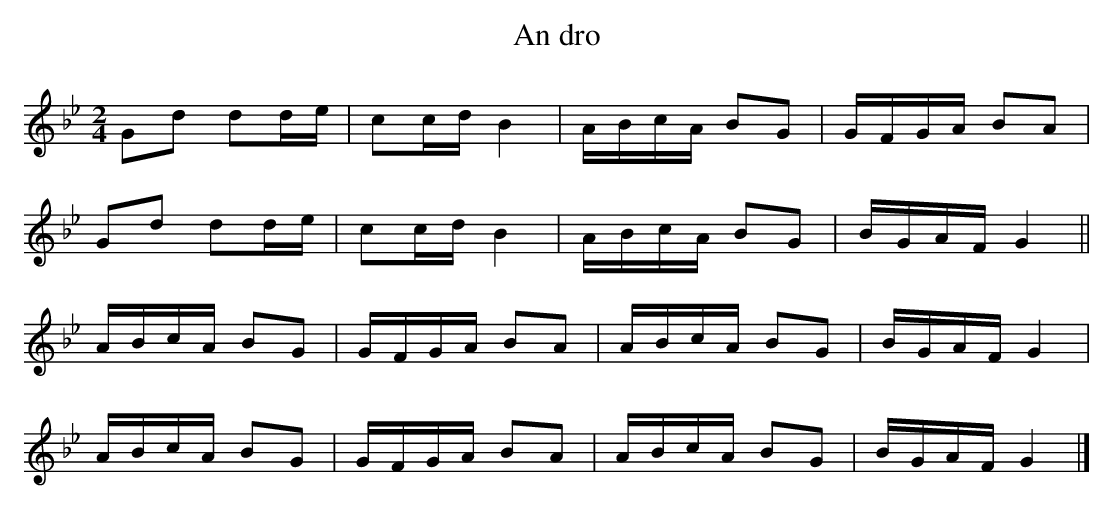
X:1
T:An dro
M:2/4
L:1/8
K:Gm
Gd dd/e/|cc/d/ B2|A/B/c/A/ BG|G/F/G/A/ BA|
Gd dd/e/|cc/d/ B2|A/B/c/A/ BG|B/G/A/F/ G2||
A/B/c/A/ BG|G/F/G/A/ BA|A/B/c/A/ BG|B/G/A/F/ G2|
A/B/c/A/ BG|G/F/G/A/ BA|A/B/c/A/ BG|B/G/A/F/ G2|]
